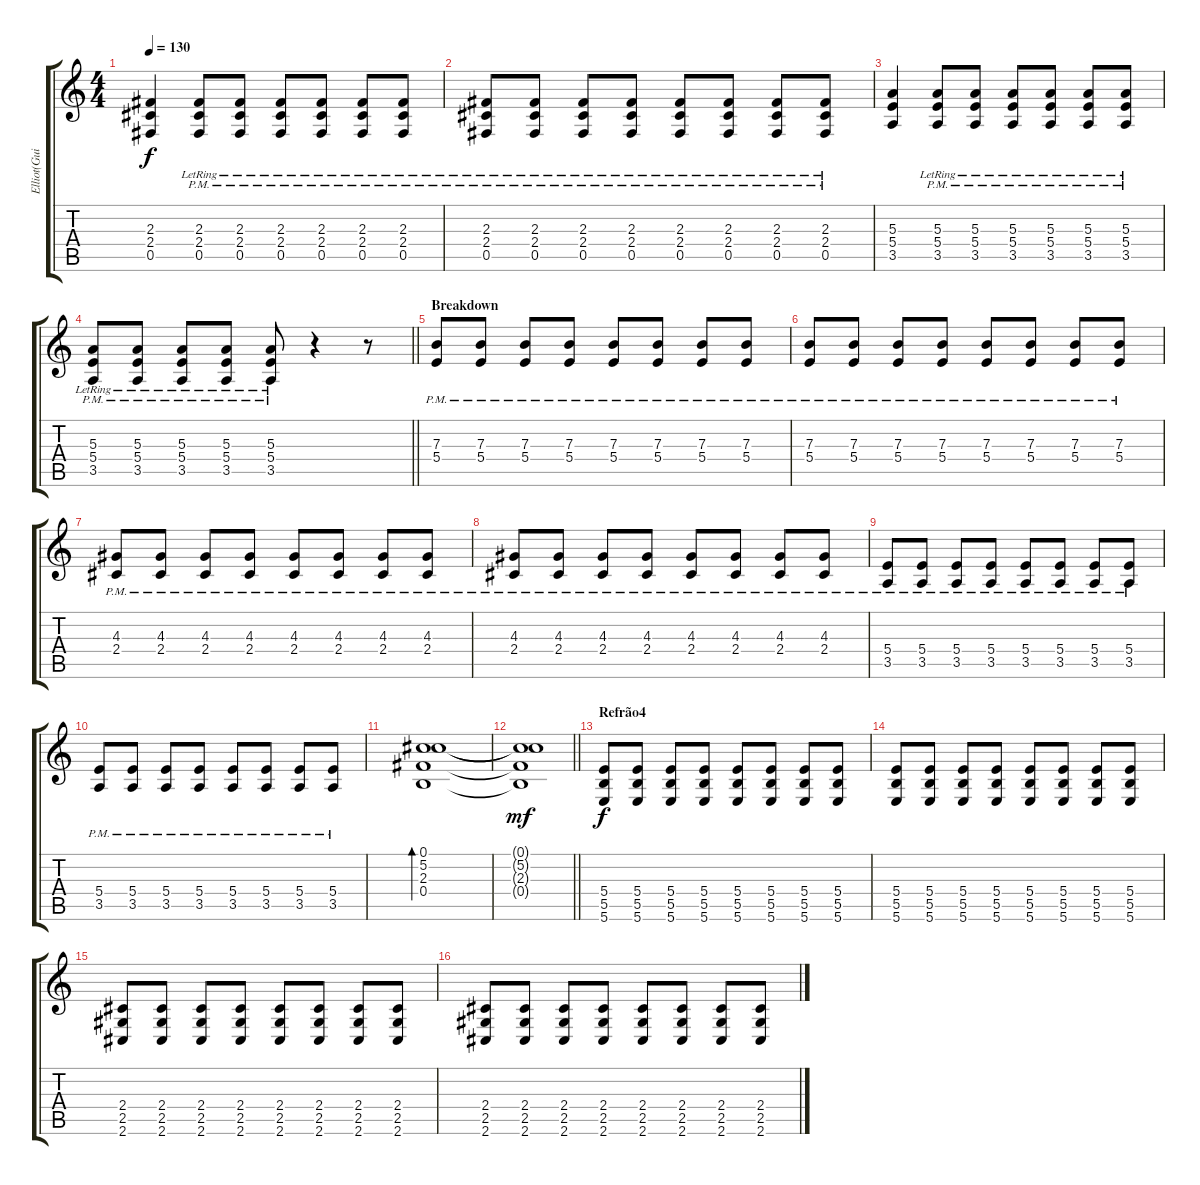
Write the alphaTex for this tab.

\track ("Elliot(Guitarra)" "Elliot(Gui") {instrument distortionguitar}
\staff {score tabs}
\tuning (Db4 Ab3 E3 B2 Gb2 B1) {hide}
\ts (4 4)
\tempo 130
\clef g2
\ks c
(2.3 2.4 0.5).4{dy f} (2.3{pm lr} 2.4{pm lr} 0.5{pm lr}).8 (2.3{pm lr} 2.4{pm lr} 0.5{pm lr}).8 (2.3{pm lr} 2.4{pm lr} 0.5{pm lr}).8 (2.3{pm lr} 2.4{pm lr} 0.5{pm lr}).8 (2.3{pm lr} 2.4{pm lr} 0.5{pm lr}).8 (2.3{pm lr} 2.4{pm lr} 0.5{pm lr}).8 |
(2.3{pm lr} 2.4{pm lr} 0.5{pm lr}).8 (2.3{pm lr} 2.4{pm lr} 0.5{pm lr}).8 (2.3{pm lr} 2.4{pm lr} 0.5{pm lr}).8 (2.3{pm lr} 2.4{pm lr} 0.5{pm lr}).8 (2.3{pm lr} 2.4{pm lr} 0.5{pm lr}).8 (2.3{pm lr} 2.4{pm lr} 0.5{pm lr}).8 (2.3{pm lr} 2.4{pm lr} 0.5{pm lr}).8 (2.3{pm lr} 2.4{pm lr} 0.5{pm lr}).8 |
(5.3 5.4 3.5).4 (5.3{pm lr} 5.4{pm lr} 3.5{pm lr}).8 (5.3{pm lr} 5.4{pm lr} 3.5{pm lr}).8 (5.3{pm lr} 5.4{pm lr} 3.5{pm lr}).8 (5.3{pm lr} 5.4{pm lr} 3.5{pm lr}).8 (5.3{pm lr} 5.4{pm lr} 3.5{pm lr}).8 (5.3{pm lr} 5.4{pm lr} 3.5{pm lr}).8 |
\barLineRight lightlight
(5.3{pm lr} 5.4{pm lr} 3.5{pm lr}).8 (5.3{pm lr} 5.4{pm lr} 3.5{pm lr}).8 (5.3{pm lr} 5.4{pm lr} 3.5{pm lr}).8 (5.3{pm lr} 5.4{pm lr} 3.5{pm lr}).8 (5.3{pm lr} 5.4{pm lr} 3.5{pm lr}).8 r.4 r.8 |
\section ("" "Breakdown")
(7.3{pm} 5.4{pm}).8{instrument overdrivenguitar} (7.3{pm} 5.4{pm}).8 (7.3{pm} 5.4{pm}).8 (7.3{pm} 5.4{pm}).8 (7.3{pm} 5.4{pm}).8 (7.3{pm} 5.4{pm}).8 (7.3{pm} 5.4{pm}).8 (7.3{pm} 5.4{pm}).8 |
(7.3{pm} 5.4{pm}).8 (7.3{pm} 5.4{pm}).8 (7.3{pm} 5.4{pm}).8 (7.3{pm} 5.4{pm}).8 (7.3{pm} 5.4{pm}).8 (7.3{pm} 5.4{pm}).8 (7.3{pm} 5.4{pm}).8 (7.3{pm} 5.4{pm}).8 |
(4.3{pm} 2.4{pm}).8 (4.3{pm} 2.4{pm}).8 (4.3{pm} 2.4{pm}).8 (4.3{pm} 2.4{pm}).8 (4.3{pm} 2.4{pm}).8 (4.3{pm} 2.4{pm}).8 (4.3{pm} 2.4{pm}).8 (4.3{pm} 2.4{pm}).8 |
(4.3{pm} 2.4{pm}).8 (4.3{pm} 2.4{pm}).8 (4.3{pm} 2.4{pm}).8 (4.3{pm} 2.4{pm}).8 (4.3{pm} 2.4{pm}).8 (4.3{pm} 2.4{pm}).8 (4.3{pm} 2.4{pm}).8 (4.3{pm} 2.4{pm}).8 |
(5.4{pm} 3.5).8 (5.4{pm} 3.5).8 (5.4{pm} 3.5).8 (5.4{pm} 3.5).8 (5.4{pm} 3.5).8 (5.4{pm} 3.5).8 (5.4{pm} 3.5).8 (5.4{pm} 3.5).8 |
(5.4{pm} 3.5).8 (5.4{pm} 3.5).8 (5.4{pm} 3.5).8 (5.4{pm} 3.5).8 (5.4{pm} 3.5).8 (5.4{pm} 3.5).8 (5.4{pm} 3.5).8 (5.4{pm} 3.5).8 |
(0.1 5.2 2.3 0.4).1{bd 120 instrument distortionguitar} |
\barLineRight lightlight
(0.1{t} 5.2{t} 2.3{t} 0.4{t}).1{dy mf} |
\section ("" "Refrão4")
(5.4 5.5 5.6).8{dy f} (5.4 5.5 5.6).8 (5.4 5.5 5.6).8 (5.4 5.5 5.6).8 (5.4 5.5 5.6).8 (5.4 5.5 5.6).8 (5.4 5.5 5.6).8 (5.4 5.5 5.6).8 |
(5.4 5.5 5.6).8 (5.4 5.5 5.6).8 (5.4 5.5 5.6).8 (5.4 5.5 5.6).8 (5.4 5.5 5.6).8 (5.4 5.5 5.6).8 (5.4 5.5 5.6).8 (5.4 5.5 5.6).8 |
(2.4 2.5 2.6).8 (2.4 2.5 2.6).8 (2.4 2.5 2.6).8 (2.4 2.5 2.6).8 (2.4 2.5 2.6).8 (2.4 2.5 2.6).8 (2.4 2.5 2.6).8 (2.4 2.5 2.6).8 |
(2.4 2.5 2.6).8 (2.4 2.5 2.6).8 (2.4 2.5 2.6).8 (2.4 2.5 2.6).8 (2.4 2.5 2.6).8 (2.4 2.5 2.6).8 (2.4 2.5 2.6).8 (2.4 2.5 2.6).8
